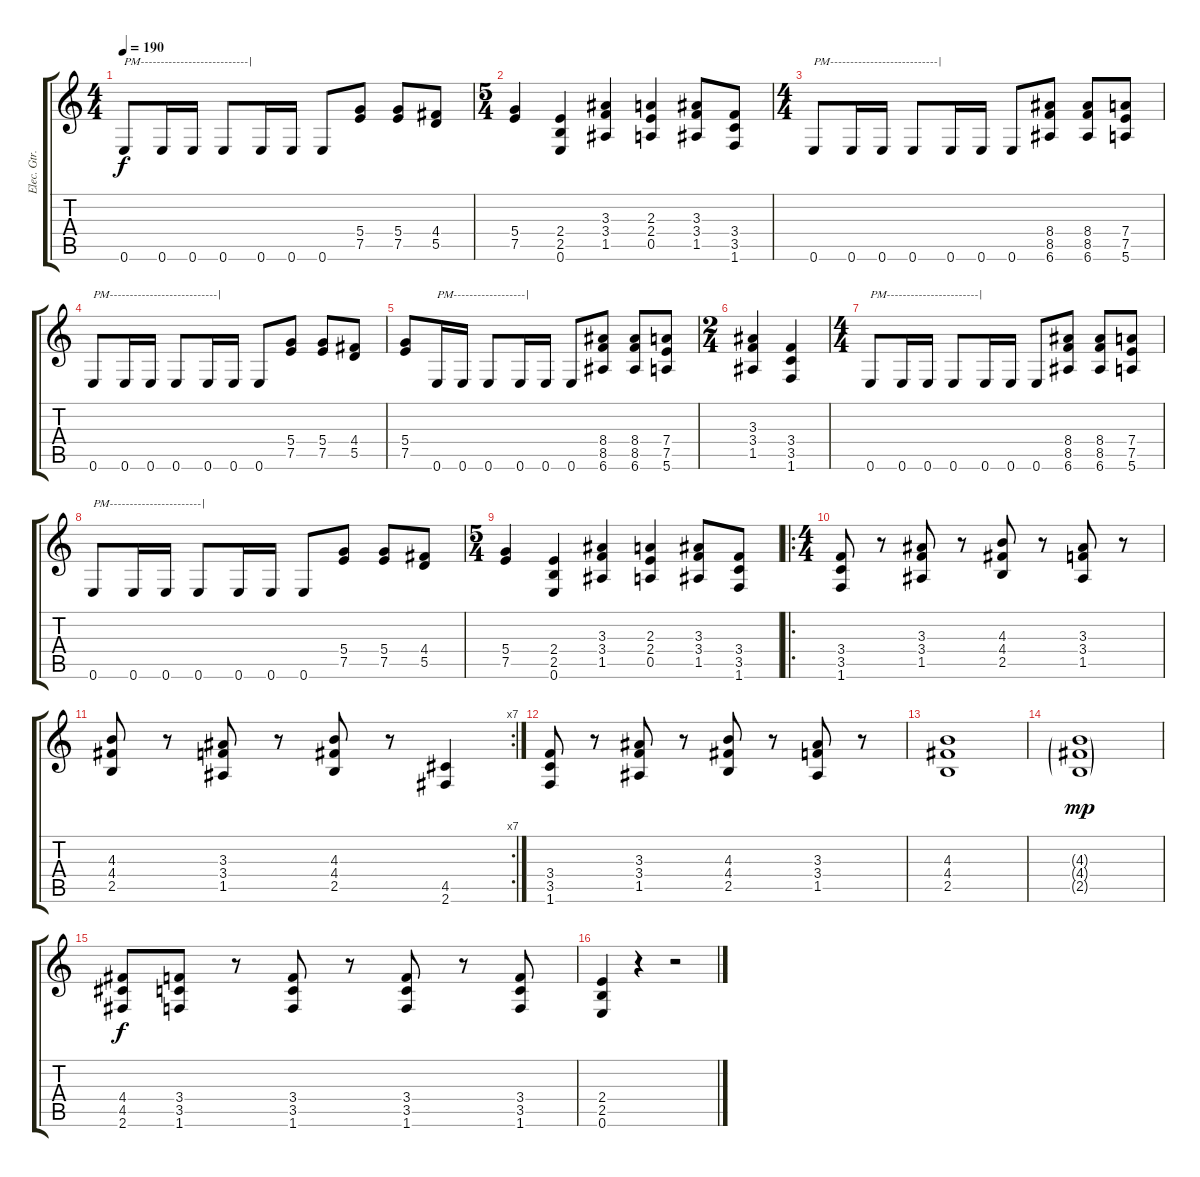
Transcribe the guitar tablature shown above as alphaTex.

\track ("Elec. Gtr. I" "Elec. Gtr.") {instrument distortionguitar}
\staff {score tabs}
\tuning (E4 B3 G3 D3 A2 E2) {hide}
\ts (4 4)
\tempo 190
\clef g2
\ks c
0.6.8{txt "PM---------------------------|" dy f} 0.6.16 0.6.16 0.6.8 0.6.16 0.6.16 0.6.8 (5.4 7.5).8 (5.4 7.5).8 (4.4 5.5).8 |
\ts (5 4)
(5.4 7.5).4 (2.4 2.5 0.6).4 (3.3 3.4 1.5).4 (2.3 2.4 0.5).4 (3.3 3.4 1.5).8 (3.4 3.5 1.6).8 |
\ts (4 4)
0.6.8{txt "PM---------------------------|"} 0.6.16 0.6.16 0.6.8 0.6.16 0.6.16 0.6.8 (8.4 8.5 6.6).8 (8.4 8.5 6.6).8 (7.4 7.5 5.6).8 |
0.6.8{txt "PM---------------------------|"} 0.6.16 0.6.16 0.6.8 0.6.16 0.6.16 0.6.8 (5.4 7.5).8 (5.4 7.5).8 (4.4 5.5).8 |
(5.4 7.5).8 0.6.16{txt "PM------------------|"} 0.6.16 0.6.8 0.6.16 0.6.16 0.6.8 (8.4 8.5 6.6).8 (8.4 8.5 6.6).8 (7.4 7.5 5.6).8 |
\ts (2 4)
(3.3 3.4 1.5).4 (3.4 3.5 1.6).4 |
\ts (4 4)
0.6.8{txt "PM-----------------------|"} 0.6.16 0.6.16 0.6.8 0.6.16 0.6.16 0.6.8 (8.4 8.5 6.6).8 (8.4 8.5 6.6).8 (7.4 7.5 5.6).8 |
0.6.8{txt "PM-----------------------|"} 0.6.16 0.6.16 0.6.8 0.6.16 0.6.16 0.6.8 (5.4 7.5).8 (5.4 7.5).8 (4.4 5.5).8 |
\ts (5 4)
(5.4 7.5).4 (2.4 2.5 0.6).4 (3.3 3.4 1.5).4 (2.3 2.4 0.5).4 (3.3 3.4 1.5).8 (3.4 3.5 1.6).8 |
\ro
\ts (4 4)
(3.4 3.5 1.6).8 r.8 (3.3 3.4 1.5).8 r.8 (4.3 4.4 2.5).8 r.8 (3.3 3.4 1.5).8 r.8 |
\rc 7
(4.3 4.4 2.5).8 r.8 (3.3 3.4 1.5).8 r.8 (4.3 4.4 2.5).8 r.8 (4.5 2.6).4 |
(3.4 3.5 1.6).8 r.8 (3.3 3.4 1.5).8 r.8 (4.3 4.4 2.5).8 r.8 (3.3 3.4 1.5).8 r.8 |
(4.3 4.4 2.5).1 |
(4.3{g} 4.4{g} 2.5{g}).1{dy mp} |
(4.4 4.5 2.6).8{dy f} (3.4 3.5 1.6).8 r.8 (3.4 3.5 1.6).8 r.8 (3.4 3.5 1.6).8 r.8 (3.4 3.5 1.6).8 |
(2.4 2.5 0.6).4 r.4 r.2
